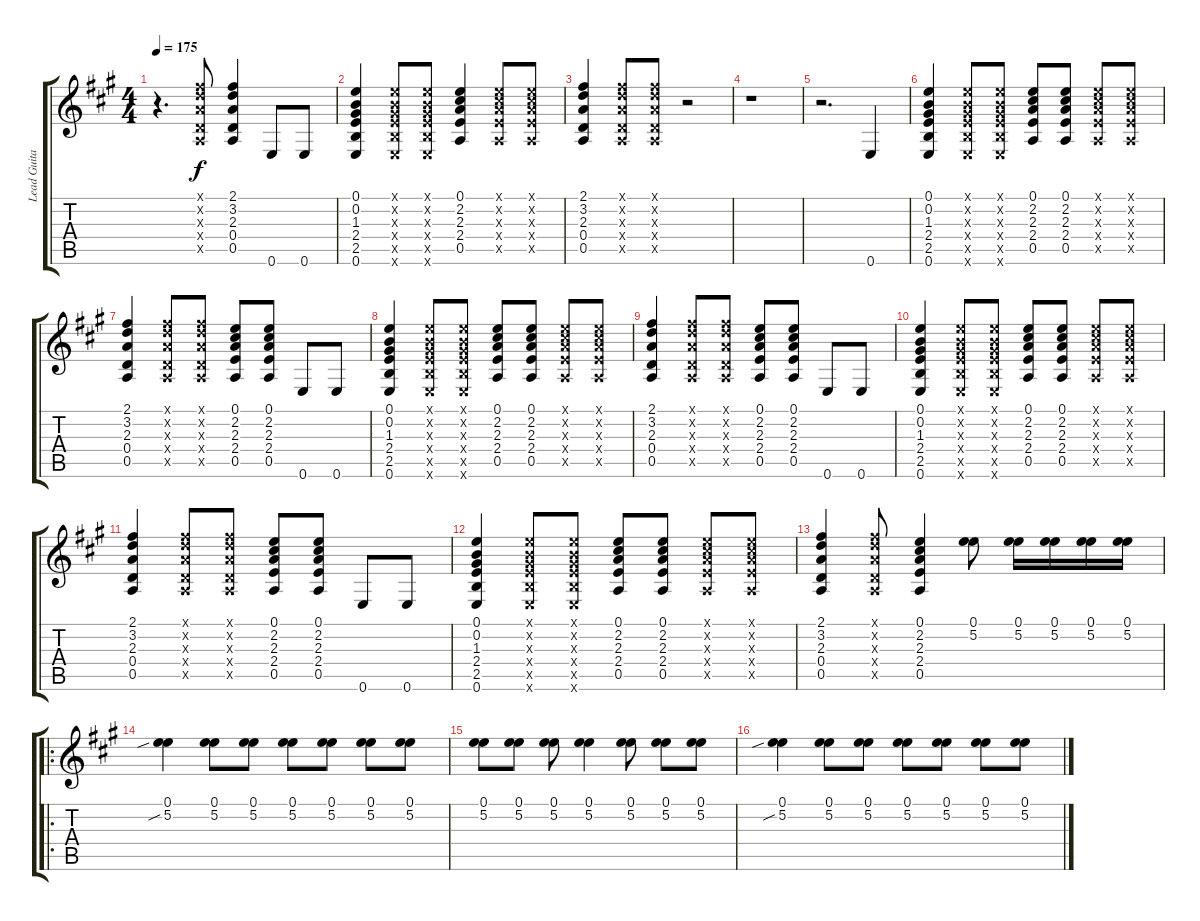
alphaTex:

\track ("Lead Guitar" "Lead Guita") {instrument overdrivenguitar}
\staff {score tabs}
\tuning (E4 B3 G3 D3 A2 E2) {hide}
\ts (4 4)
\tempo 175
\clef g2
\ks a
r.4{d dy f instrument overdrivenguitar} (2.1{x} 3.2{x} 2.3{x} 0.4{x} 0.5{x}).8 (2.1 3.2 2.3 0.4 0.5).4 0.6.8 0.6.8 |
(0.1 0.2 1.3 2.4 2.5 0.6).4 (0.1{x} 0.2{x} 1.3{x} 2.4{x} 2.5{x} 0.6{x}).8 (0.1{x} 0.2{x} 1.3{x} 2.4{x} 2.5{x} 0.6{x}).8 (0.1 2.2 2.3 2.4 0.5).4 (0.1{x} 2.2{x} 2.3{x} 2.4{x} 0.5{x}).8 (0.1{x} 2.2{x} 2.3{x} 2.4{x} 0.5{x}).8 |
(2.1 3.2 2.3 0.4 0.5).4 (2.1{x} 3.2{x} 2.3{x} 0.4{x} 0.5{x}).8 (2.1{x} 3.2{x} 2.3{x} 0.4{x} 0.5{x}).8 r.2 |
r.1 |
r.2{d} 0.6.4 |
(0.1 0.2 1.3 2.4 2.5 0.6).4 (0.1{x} 0.2{x} 1.3{x} 2.4{x} 2.5{x} 0.6{x}).8 (0.1{x} 0.2{x} 1.3{x} 2.4{x} 2.5{x} 0.6{x}).8 (0.1 2.2 2.3 2.4 0.5).8 (0.1 2.2 2.3 2.4 0.5).8 (0.1{x} 2.2{x} 2.3{x} 2.4{x} 0.5{x}).8 (0.1{x} 2.2{x} 2.3{x} 2.4{x} 0.5{x}).8 |
(2.1 3.2 2.3 0.4 0.5).4 (2.1{x} 3.2{x} 2.3{x} 0.4{x} 0.5{x}).8 (2.1{x} 3.2{x} 2.3{x} 0.4{x} 0.5{x}).8 (0.1 2.2 2.3 2.4 0.5).8 (0.1 2.2 2.3 2.4 0.5).8 0.6.8 0.6.8 |
(0.1 0.2 1.3 2.4 2.5 0.6).4 (0.1{x} 0.2{x} 1.3{x} 2.4{x} 2.5{x} 0.6{x}).8 (0.1{x} 0.2{x} 1.3{x} 2.4{x} 2.5{x} 0.6{x}).8 (0.1 2.2 2.3 2.4 0.5).8 (0.1 2.2 2.3 2.4 0.5).8 (0.1{x} 2.2{x} 2.3{x} 2.4{x} 0.5{x}).8 (0.1{x} 2.2{x} 2.3{x} 2.4{x} 0.5{x}).8 |
(2.1 3.2 2.3 0.4 0.5).4 (2.1{x} 3.2{x} 2.3{x} 0.4{x} 0.5{x}).8 (2.1{x} 3.2{x} 2.3{x} 0.4{x} 0.5{x}).8 (0.1 2.2 2.3 2.4 0.5).8 (0.1 2.2 2.3 2.4 0.5).8 0.6.8 0.6.8 |
(0.1 0.2 1.3 2.4 2.5 0.6).4 (0.1{x} 0.2{x} 1.3{x} 2.4{x} 2.5{x} 0.6{x}).8 (0.1{x} 0.2{x} 1.3{x} 2.4{x} 2.5{x} 0.6{x}).8 (0.1 2.2 2.3 2.4 0.5).8 (0.1 2.2 2.3 2.4 0.5).8 (0.1{x} 2.2{x} 2.3{x} 2.4{x} 0.5{x}).8 (0.1{x} 2.2{x} 2.3{x} 2.4{x} 0.5{x}).8 |
(2.1 3.2 2.3 0.4 0.5).4 (2.1{x} 3.2{x} 2.3{x} 0.4{x} 0.5{x}).8 (2.1{x} 3.2{x} 2.3{x} 0.4{x} 0.5{x}).8 (0.1 2.2 2.3 2.4 0.5).8 (0.1 2.2 2.3 2.4 0.5).8 0.6.8 0.6.8 |
(0.1 0.2 1.3 2.4 2.5 0.6).4 (0.1{x} 0.2{x} 1.3{x} 2.4{x} 2.5{x} 0.6{x}).8 (0.1{x} 0.2{x} 1.3{x} 2.4{x} 2.5{x} 0.6{x}).8 (0.1 2.2 2.3 2.4 0.5).8 (0.1 2.2 2.3 2.4 0.5).8 (0.1{x} 2.2{x} 2.3{x} 2.4{x} 0.5{x}).8 (0.1{x} 2.2{x} 2.3{x} 2.4{x} 0.5{x}).8 |
(2.1 3.2 2.3 0.4 0.5).4 (2.1{x} 3.2{x} 2.3{x} 0.4{x} 0.5{x}).8 (0.1 2.2 2.3 2.4 0.5).4 (0.1 5.2).8 (0.1 5.2).16 (0.1 5.2).16 (0.1 5.2).16 (0.1 5.2).16 |
\ro
(0.1 5.2{sib}).4 (0.1 5.2).8 (0.1 5.2).8 (0.1 5.2).8 (0.1 5.2).8 (0.1 5.2).8 (0.1 5.2).8 |
(0.1 5.2).8 (0.1 5.2).8 (0.1 5.2).8 (0.1 5.2).4 (0.1 5.2).8 (0.1 5.2).8 (0.1 5.2).8 |
(0.1 5.2{sib}).4 (0.1 5.2).8 (0.1 5.2).8 (0.1 5.2).8 (0.1 5.2).8 (0.1 5.2).8 (0.1 5.2).8
